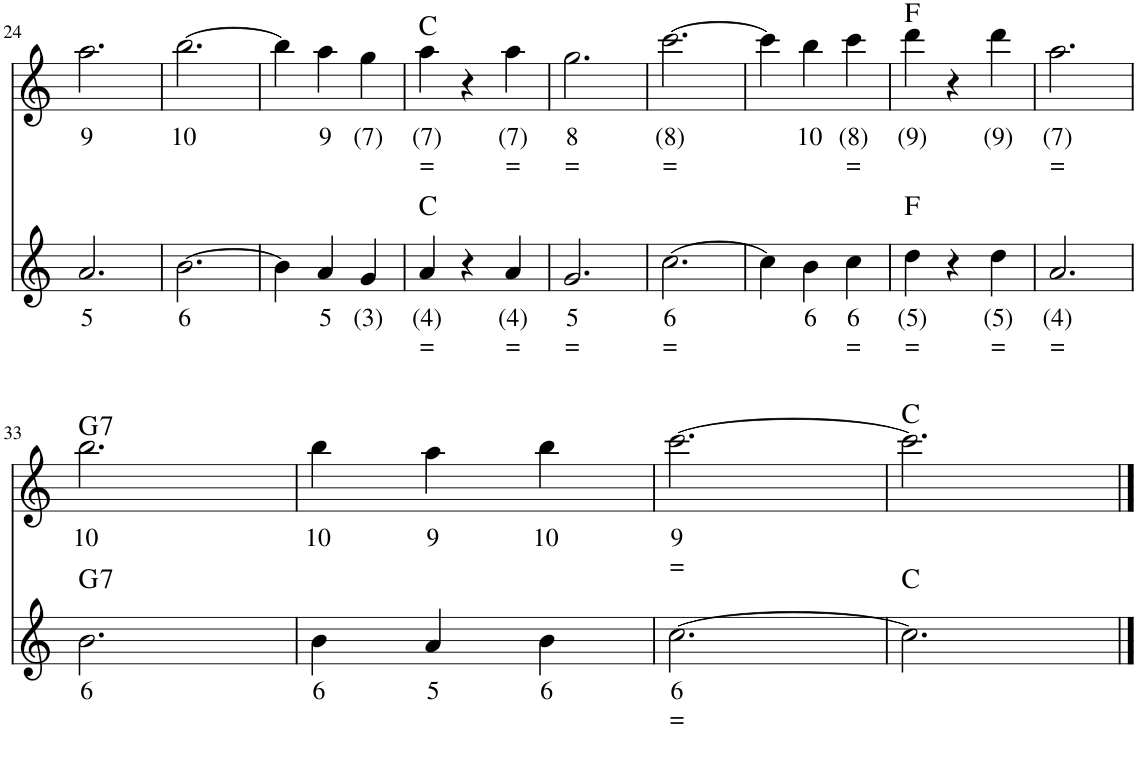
**kern	**text	**text	**harte	**kern	**text	**text	**harte
*part2	*part2	*part2	*part2	*part1	*part1	*part1	*part1
*staff2	*staff2	*staff2	*	*staff1	*staff1	*staff1	*
*I"Stem	*	*	*	*I"Piano, In de Herberg	*	*	*
!!LO:PB:g=z
*clefG2	*	*	*	*clefG2	*	*	*
*k[]	*	*	*	*k[]	*	*	*
*M3/4	*	*	*	*M3/4	*	*	*
=24	=24	=24	=24	=24	=24	=24	=24
!	!LO:LY:b	!	!	!	!LO:LY:b	!	!
2.a/	5	.	.	2.aa\	9	.	.
=25	=25	=25	=25	=25	=25	=25	=25
!	!LO:LY:b	!	!	!	!LO:LY:b	!	!
[2.b\	6	.	.	[2.bb\	10	.	.
=26	=26	=26	=26	=26	=26	=26	=26
4b\]	.	.	.	4bb\]	.	.	.
!	!LO:LY:b	!	!	!	!LO:LY:b	!	!
4a/	5	.	.	4aa\	9	.	.
!	!LO:LY:b	!	!	!	!LO:LY:b	!	!
4g/	(3)	.	.	4gg\	(7)	.	.
=27	=27	=27	=27	=27	=27	=27	=27
!	!LO:LY:b	!LO:LY:b	!	!	!LO:LY:b	!LO:LY:b	!
4a/	(4)	=	C:maj	4aa\	(7)	=	C:maj
4r	.	.	.	4r	.	.	.
!	!LO:LY:b	!LO:LY:b	!	!	!LO:LY:b	!LO:LY:b	!
4a/	(4)	=	.	4aa\	(7)	=	.
=28	=28	=28	=28	=28	=28	=28	=28
!	!LO:LY:b	!LO:LY:b	!	!	!LO:LY:b	!LO:LY:b	!
2.g/	5	=	.	2.gg\	8	=	.
=29	=29	=29	=29	=29	=29	=29	=29
!	!LO:LY:b	!LO:LY:b	!	!	!LO:LY:b	!LO:LY:b	!
[2.cc\	6	=	.	[2.ccc\	(8)	=	.
=30	=30	=30	=30	=30	=30	=30	=30
4cc\]	.	.	.	4ccc\]	.	.	.
!	!LO:LY:b	!	!	!	!LO:LY:b	!	!
4b\	6	.	.	4bb\	10	.	.
!	!LO:LY:b	!LO:LY:b	!	!	!LO:LY:b	!LO:LY:b	!
4cc\	6	=	.	4ccc\	(8)	=	.
=31	=31	=31	=31	=31	=31	=31	=31
!	!LO:LY:b	!LO:LY:b	!	!	!LO:LY:b	!	!
4dd\	(5)	=	F:maj	4ddd\	(9)	.	F:maj
4r	.	.	.	4r	.	.	.
!	!LO:LY:b	!LO:LY:b	!	!	!LO:LY:b	!	!
4dd\	(5)	=	.	4ddd\	(9)	.	.
=32	=32	=32	=32	=32	=32	=32	=32
!	!LO:LY:b	!LO:LY:b	!	!	!LO:LY:b	!LO:LY:b	!
2.a/	(4)	=	.	2.aa\	(7)	=	.
!!LO:LB:g=z
=33	=33	=33	=33	=33	=33	=33	=33
!	!LO:LY:b	!	!LO:H:kt=7	!	!LO:LY:b	!	!LO:H:kt=7
2.b\	6	.	G:7	2.bb\	10	.	G:7
=34	=34	=34	=34	=34	=34	=34	=34
!	!LO:LY:b	!	!	!	!LO:LY:b	!	!
4b\	6	.	.	4bb\	10	.	.
!	!LO:LY:b	!	!	!	!LO:LY:b	!	!
4a/	5	.	.	4aa\	9	.	.
!	!LO:LY:b	!	!	!	!LO:LY:b	!	!
4b\	6	.	.	4bb\	10	.	.
=35	=35	=35	=35	=35	=35	=35	=35
!	!LO:LY:b	!LO:LY:b	!	!	!LO:LY:b	!LO:LY:b	!
[2.cc\	6	=	.	[2.ccc\	9	=	.
=36	=36	=36	=36	=36	=36	=36	=36
2.cc\]	.	.	C:maj	2.ccc\]	.	.	C:maj
==	==	==	==	==	==	==	==
*-	*-	*-	*-	*-	*-	*-	*-
